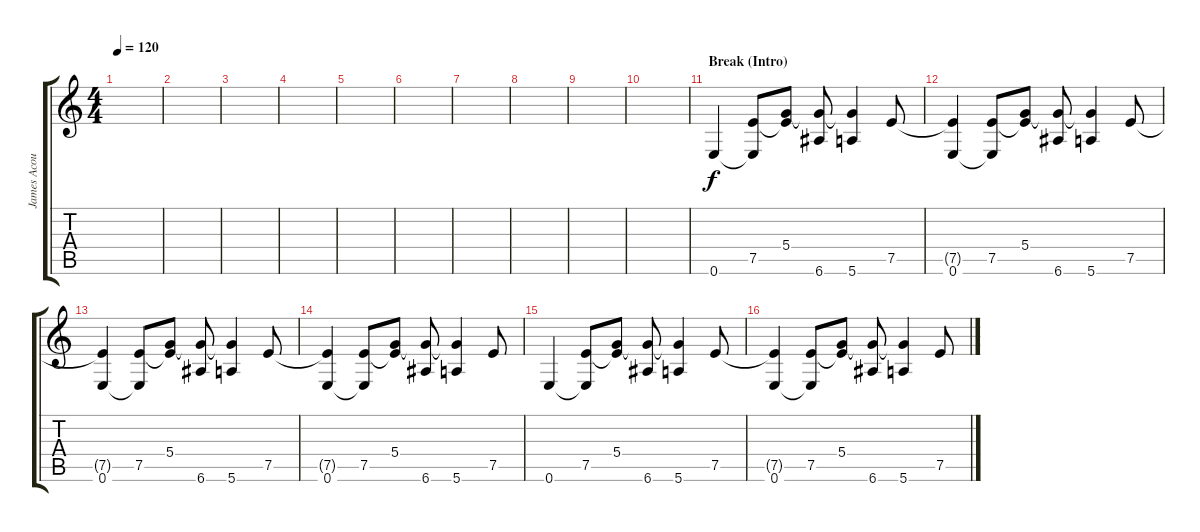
\track ("James Acoustic 2" "James Acou") {instrument acousticguitarsteel}
\staff {score tabs}
\tuning (E4 B3 G3 D3 A2 E2) {hide}
\ts (4 4)
\tempo 120
\clef g2
\ks c
|
|
|
|
|
|
|
|
|
|
\section ("" "Break (Intro)")
0.6.4 (7.5 0.6{t}).8 (5.4 7.5{t}).8 (5.4{t} 6.6).8 (5.4{t} 5.6).4 7.5.8 |
(7.5{t} 0.6).4 (7.5 0.6{t}).8 (5.4 7.5{t}).8 (5.4{t} 6.6).8 (5.4{t} 5.6).4 7.5.8 |
(7.5{t} 0.6).4 (7.5 0.6{t}).8 (5.4 7.5{t}).8 (5.4{t} 6.6).8 (5.4{t} 5.6).4 7.5.8 |
(7.5{t} 0.6).4 (7.5 0.6{t}).8 (5.4 7.5{t}).8 (5.4{t} 6.6).8 (5.4{t} 5.6).4 7.5.8 |
0.6.4 (7.5 0.6{t}).8 (5.4 7.5{t}).8 (5.4{t} 6.6).8 (5.4{t} 5.6).4 7.5.8 |
(7.5{t} 0.6).4 (7.5 0.6{t}).8 (5.4 7.5{t}).8 (5.4{t} 6.6).8 (5.4{t} 5.6).4 7.5.8
